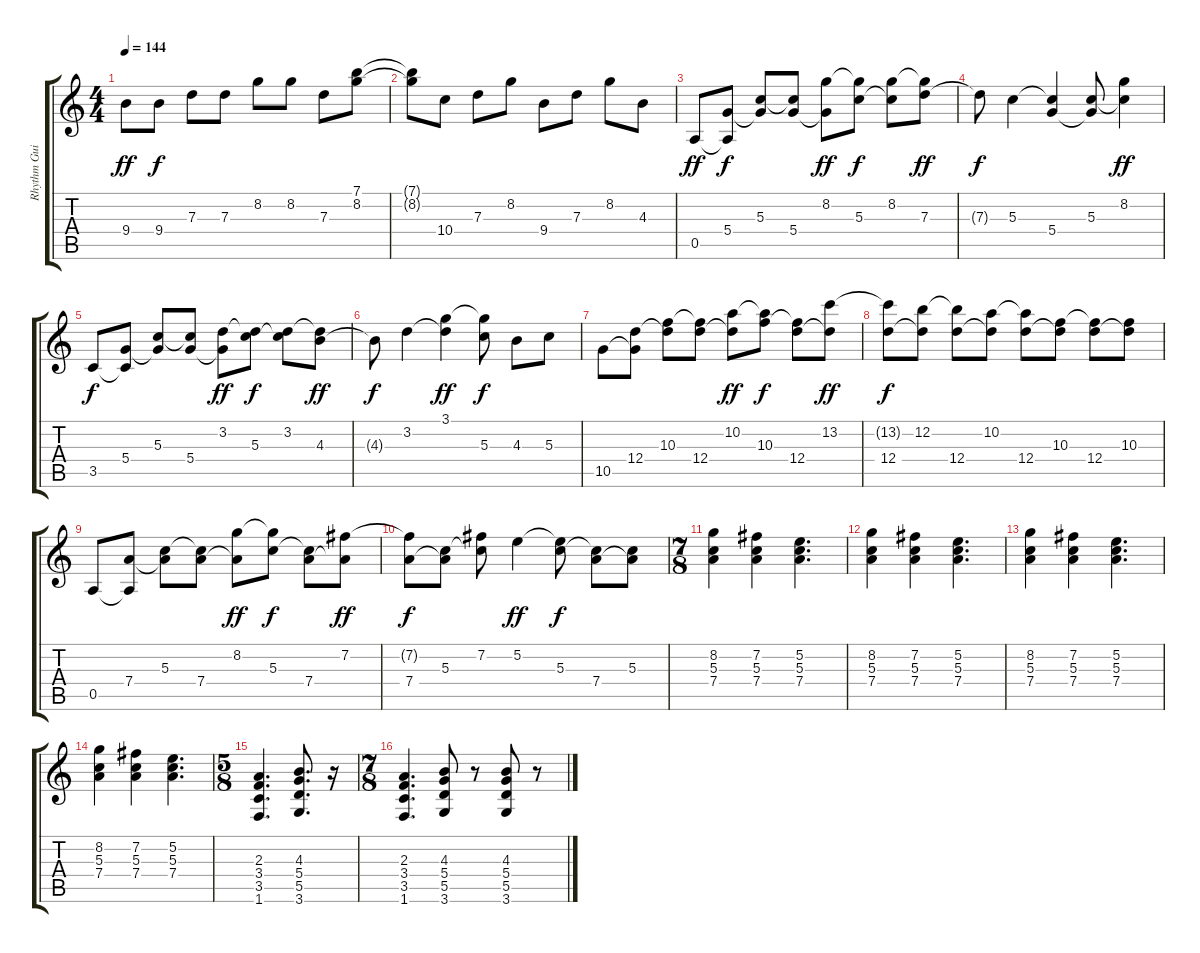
\track ("Rhythm Guitar 2" "Rhythm Gui") {instrument overdrivenguitar}
\staff {score tabs}
\tuning (E4 B3 G3 D3 A2 E2) {hide}
\ts (4 4)
\tempo 144
\clef g2
\ks c
9.4.8{dy ff} 9.4.8{dy f} 7.3.8 7.3.8 8.2.8 8.2.8 7.3.8 (7.1 8.2).8 |
(7.1{t} 8.2{t}).8 10.4.8 7.3.8 8.2.8 9.4.8 7.3.8 8.2.8 4.3.8 |
0.5.8{dy ff} (5.4 0.5{t}).8{dy f} (5.3 5.4{t}).8 (5.3{t} 5.4).8 (8.2 5.4{t}).8{dy ff} (8.2{t} 5.3).8{dy f} (8.2 5.3{t}).8 (8.2{t} 7.3).8{dy ff} |
7.3{t}.8{dy f} 5.3.4 (5.3{t} 5.4).4 (5.3 5.4{t}).8 (8.2 5.3{t}).4{dy ff} |
3.5.8{dy f} (5.4 3.5{t}).8 (5.3 5.4{t}).8 (5.3{t} 5.4).8 (3.2 5.4{t}).8{dy ff} (3.2{t} 5.3).8{dy f} (3.2 5.3{t}).8 (3.2{t} 4.3).8{dy ff} |
4.3{t}.8{dy f} 3.2.4 (3.1 3.2{t}).4{dy ff} (3.1{t} 5.3).8{dy f} 4.3.8 5.3.8 |
10.5.8 (12.4 10.5{t}).8 (10.3 12.4{t}).8 (10.3{t} 12.4).8 (10.2 12.4{t}).8{dy ff} (10.2{t} 10.3).8{dy f} (10.3{t} 12.4).8 (13.2 12.4{t}).8{dy ff} |
(13.2{t} 12.4).8{dy f} (12.2 12.4{t}).8 (12.2{t} 12.4).8 (10.2 12.4{t}).8 (10.2{t} 12.4).8 (10.3 12.4{t}).8 (10.3{t} 12.4).8 (10.3 12.4{t}).8 |
0.5.8 (7.4 0.5{t}).8 (5.3 7.4{t}).8 (5.3{t} 7.4).8 (8.2 7.4{t}).8{dy ff} (8.2{t} 5.3).8{dy f} (5.3{t} 7.4).8 (7.2 7.4{t}).8{dy ff} |
(7.2{t} 7.4).8{dy f} (5.3 7.4{t}).8 (7.2 5.3{t}).8 5.2.4{dy ff} (5.2{t} 5.3).8{dy f} (5.3{t} 7.4).8 (5.3 7.4{t}).8 |
\ts (7 8)
(8.2 5.3 7.4).4{volume 8} (7.2 5.3 7.4).4 (5.2 5.3 7.4).4{d} |
(8.2 5.3 7.4).4 (7.2 5.3 7.4).4 (5.2 5.3 7.4).4{d} |
(8.2 5.3 7.4).4 (7.2 5.3 7.4).4 (5.2 5.3 7.4).4{d} |
(8.2 5.3 7.4).4 (7.2 5.3 7.4).4 (5.2 5.3 7.4).4{d} |
\ts (5 8)
(2.3 3.4 3.5 1.6).4{d} (4.3 5.4 5.5 3.6).8{d} r.16 |
\ts (7 8)
(2.3 3.4 3.5 1.6).4{d} (4.3 5.4 5.5 3.6).8 r.8 (4.3 5.4 5.5 3.6).8 r.8
